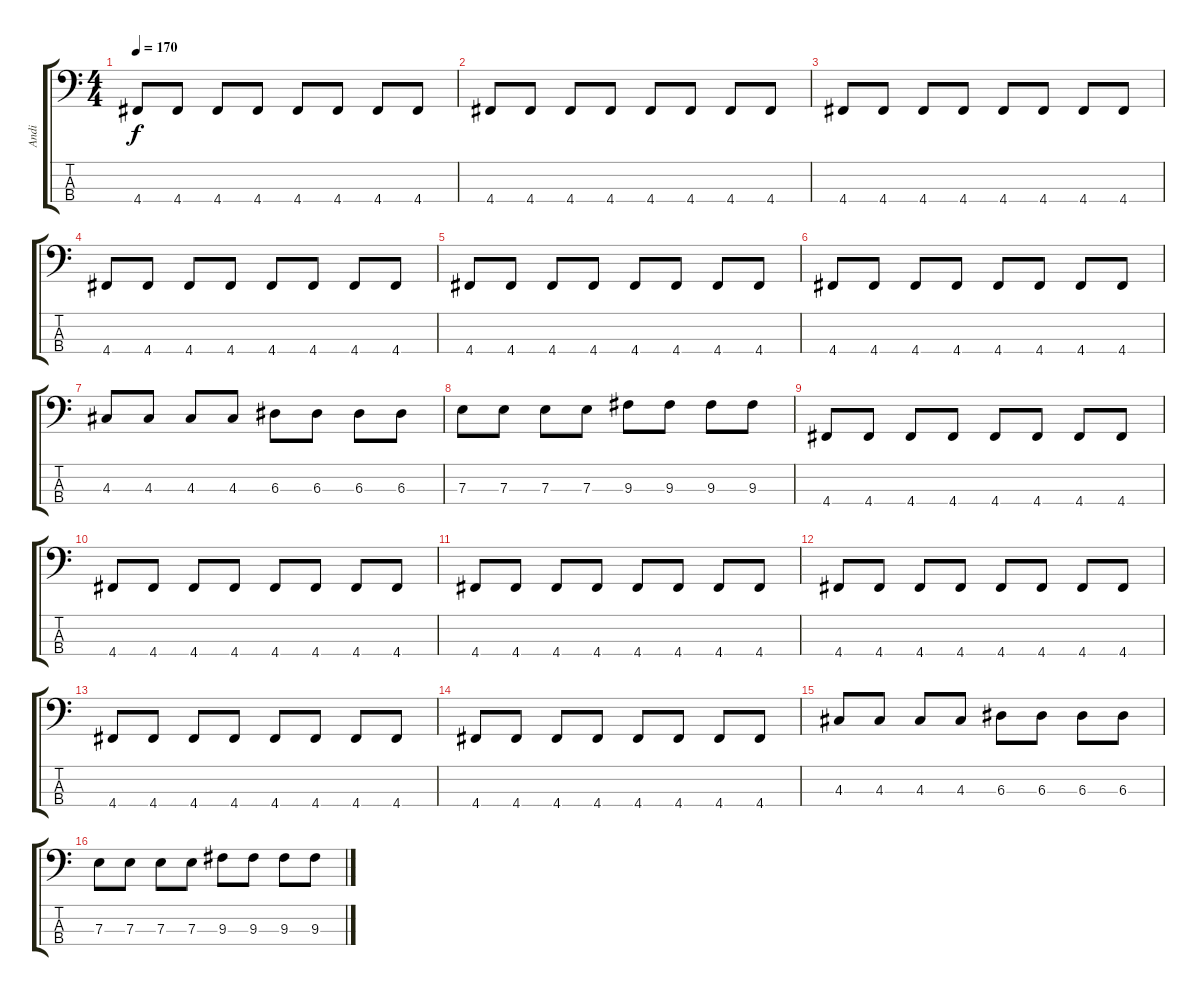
\track ("Andi" "Andi") {instrument electricbassfinger}
\staff {score tabs}
\tuning (G2 D2 A1 D1) {hide}
\ts (4 4)
\tempo 170
\clef f4
\ks c
4.4.8{dy f} 4.4.8 4.4.8 4.4.8 4.4.8 4.4.8 4.4.8 4.4.8 |
4.4.8 4.4.8 4.4.8 4.4.8 4.4.8 4.4.8 4.4.8 4.4.8 |
4.4.8 4.4.8 4.4.8 4.4.8 4.4.8 4.4.8 4.4.8 4.4.8 |
4.4.8 4.4.8 4.4.8 4.4.8 4.4.8 4.4.8 4.4.8 4.4.8 |
4.4.8 4.4.8 4.4.8 4.4.8 4.4.8 4.4.8 4.4.8 4.4.8 |
4.4.8 4.4.8 4.4.8 4.4.8 4.4.8 4.4.8 4.4.8 4.4.8 |
4.3.8 4.3.8 4.3.8 4.3.8 6.3.8 6.3.8 6.3.8 6.3.8 |
7.3.8 7.3.8 7.3.8 7.3.8 9.3.8 9.3.8 9.3.8 9.3.8 |
4.4.8 4.4.8 4.4.8 4.4.8 4.4.8 4.4.8 4.4.8 4.4.8 |
4.4.8 4.4.8 4.4.8 4.4.8 4.4.8 4.4.8 4.4.8 4.4.8 |
4.4.8 4.4.8 4.4.8 4.4.8 4.4.8 4.4.8 4.4.8 4.4.8 |
4.4.8 4.4.8 4.4.8 4.4.8 4.4.8 4.4.8 4.4.8 4.4.8 |
4.4.8 4.4.8 4.4.8 4.4.8 4.4.8 4.4.8 4.4.8 4.4.8 |
4.4.8 4.4.8 4.4.8 4.4.8 4.4.8 4.4.8 4.4.8 4.4.8 |
4.3.8 4.3.8 4.3.8 4.3.8 6.3.8 6.3.8 6.3.8 6.3.8 |
7.3.8 7.3.8 7.3.8 7.3.8 9.3.8 9.3.8 9.3.8 9.3.8
